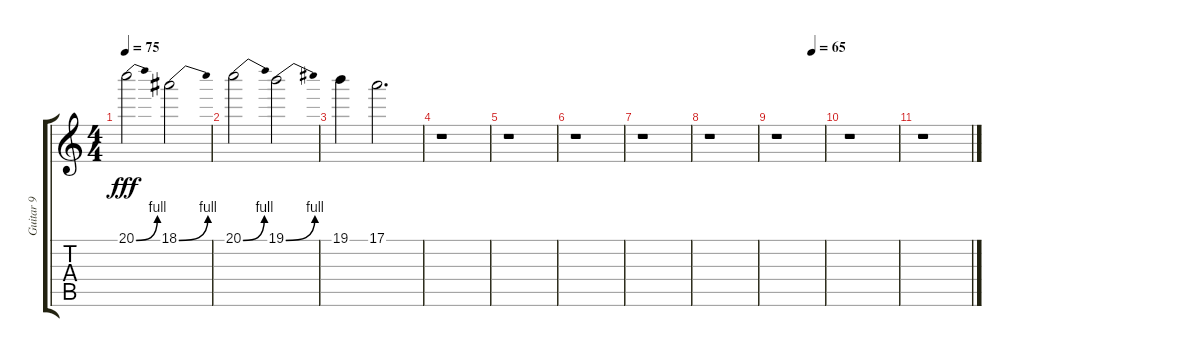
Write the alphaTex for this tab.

\track ("Guitar 9" "Guitar 9") {instrument distortionguitar}
\staff {score tabs}
\tuning (E4 B3 G3 D3 A2 E2) {hide}
\ts (4 4)
\tempo 75
\clef g2
\ks c
20.1{be (bend 0 0 60 4)}.2{dy fff} 18.1{be (bend 0 0 60 4)}.2 |
20.1{be (bend 0 0 60 4)}.2 19.1{be (bend 0 0 60 4)}.2 |
19.1.4 17.1.2{d} |
r.1 |
r.1 |
r.1 |
r.1 |
r.1 |
\tempo (65 0.75)
r.1 |
r.1 |
r.1
